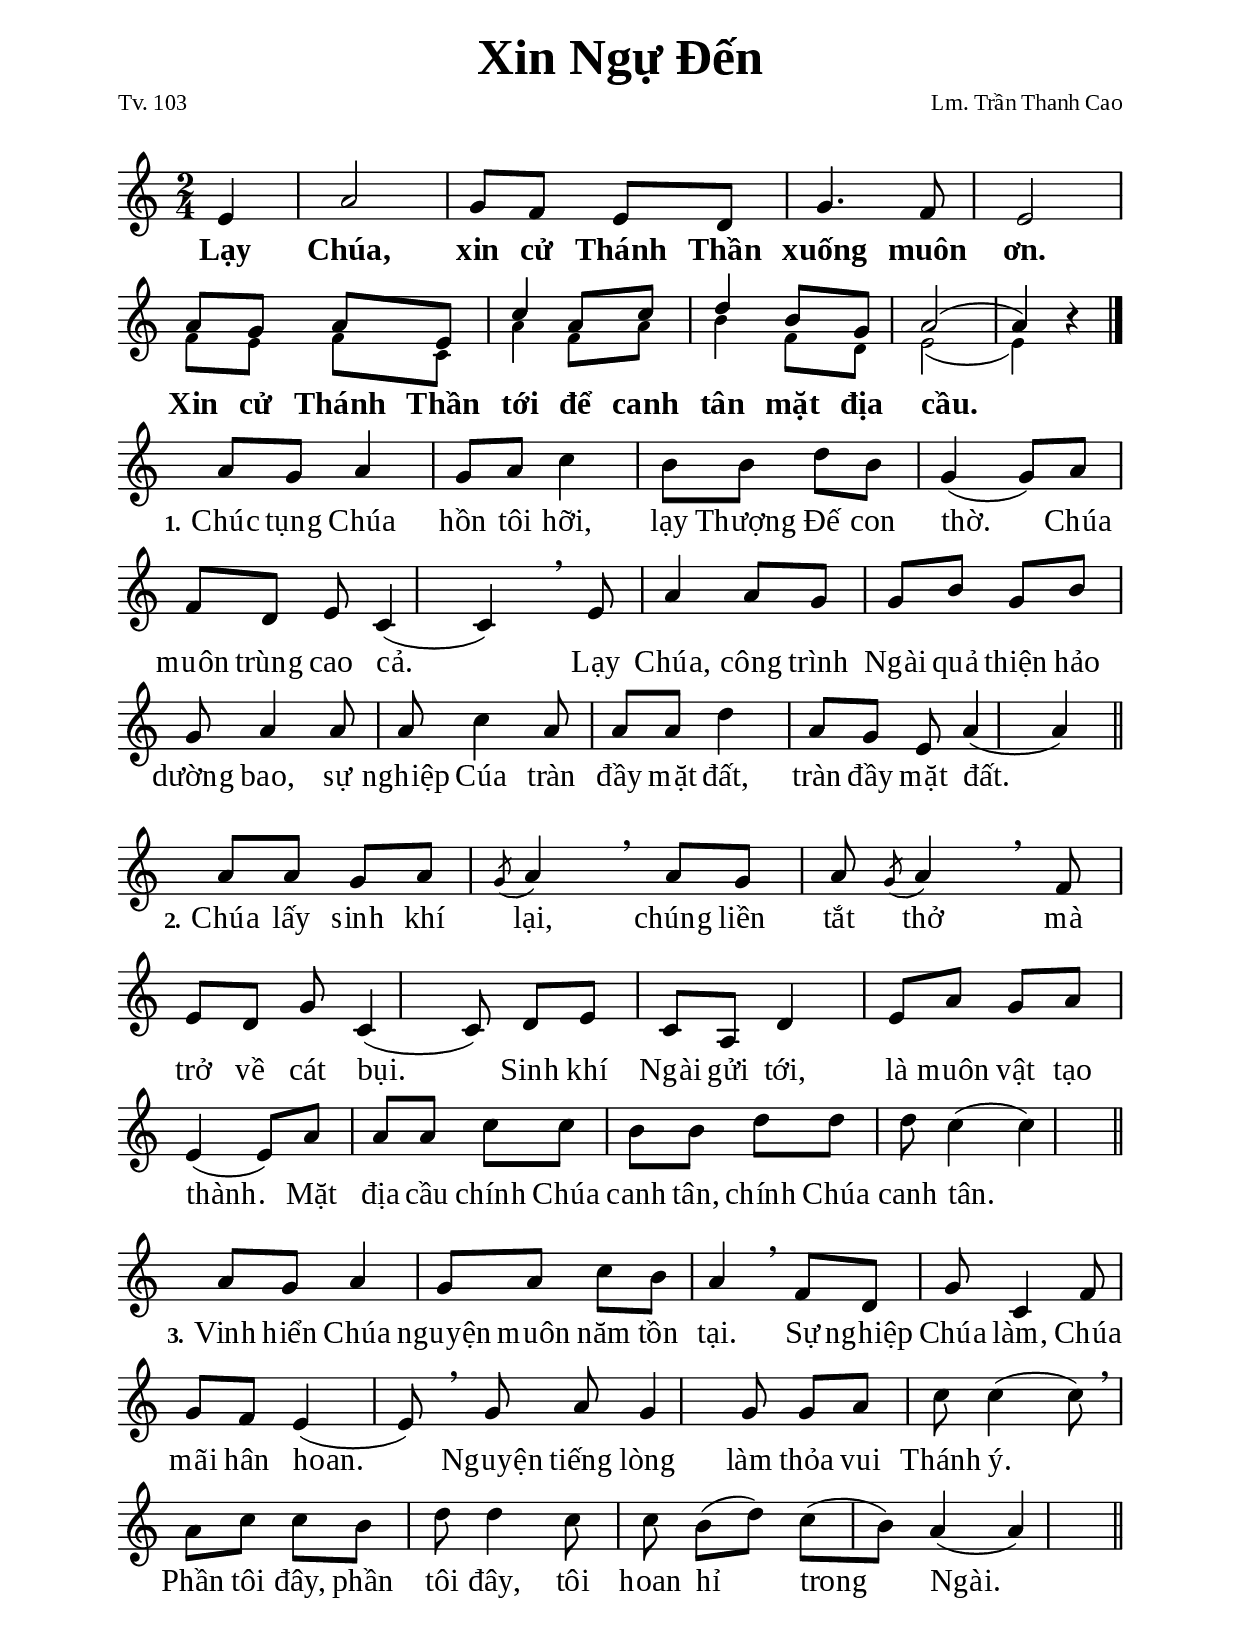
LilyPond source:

% Cài đặt chung
\version "2.20.0"
\include "english.ly"

\header {
  title = \markup { \fontsize #3 "Xin Ngự Đến" }
  poet = "Tv. 103"
  composer = "Lm. Trần Thanh Cao"
  arranger = " "
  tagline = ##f
}

\paper {
  #(set-paper-size "a4")
  top-margin = 10\mm
  bottom-margin = 10\mm
  left-margin = 20\mm
  right-margin = 20\mm
  indent = #0
  #(define fonts
    (make-pango-font-tree
      "Liberation Serif"
      "Liberation Serif"
      "Liberation Serif"
      (/ 20 20)))
  page-count = #1
}

% Nhạc điệp khúc
nhacDiepKhucSop= \relative c' {
  \partial 4 e4 |
  a2 |
  g8 f e d |
  g4. f8 |
  e2 |
  a8 g a e |
  c'4 a8 c |
  d4 b8 g | a2 ( |
  a4) r \bar "|."
}

nhacDiepKhucBass= \relative c' {
  \skip 4
  \skip 2
  \skip 2
  \skip 2
  \skip 2
  f8 e f c |
  a'4 f8 a |
  b4 f8 d |
  e2 ( |
  e4) r
}

% Nhạc phiên khúc
nhacPhienKhucMot = \relative c'' {
  a8 g a4 g8 a c4
  b8 b d b g4 (g8)
  a f d e c4 (c) \breathe
  e8 a4 a8 g g b g b g a4 a8 a c4 a8 a a d4
  a8 g e a4 (a) \bar "||"
}

nhacPhienKhucHai = \relative c'' {
  a8 a g a \acciaccatura g8 a4 \breathe
  a8 g a \acciaccatura g8 a4 \breathe
  f8 e d g c,4 (c8) d e c a d4
  e8 a g a e4 (e8)
  a a a c c b b d d d c4 (c) \bar "||"
}

nhacPhienKhucBa = \relative c'' {
  a8 g a4 g8 a c b a4 \breathe
  f8 d g c,4 f8 g f e4 (e8) \breathe
  g a g4 g8 g a c c4 (c8) \breathe
  a c c b d d4 c8 c b ([d]) c ([b]) a4 (a) \bar "||"
}

% Lời điệp khúc
loiDiepKhuc = \lyricmode {
  Lạy Chúa, xin cử Thánh Thần xuống muôn ơn.
  Xin cử Thánh Thần tới để canh tân mặt địa cầu.
}

% Lời phiên khúc
loiPhienKhucMot = \lyricmode {
  \set stanza = #"1."
  Chúc tụng Chúa hồn tôi hỡi,
  lạy Thượng Đế con thờ.
  Chúa muôn trùng cao cả.
  Lạy Chúa, công trình Ngài quả thiện hảo dường bao,
  sự nghiệp Cúa tràn đầy mặt đất, tràn đầy mặt đất.
}

loiPhienKhucHai = \lyricmode {
  \set stanza = #"2."
  Chúa lấy sinh khí lại, chúng liền tắt thở mà trở về cát bụi.
  Sinh khí Ngài gửi tới, là muôn vật tạo thành.
  Mặt địa cầu chính Chúa canh tân,
  chính Chúa canh tân.
}

loiPhienKhucBa = \lyricmode {
  \set stanza = #"3."
  Vinh hiển Chúa nguyện muôn năm tồn tại.
  Sự nghiệp Chúa làm, Chúa mãi hân hoan.
  Nguyện tiếng lòng làm thỏa vui Thánh ý.
  Phần tôi đây, phần tôi đây, tôi hoan hỉ trong Ngài.
}


% Dàn trang
\score {
  \new ChoirStaff <<
    \new Staff = diepKhuc \with {
        \consists "Merge_rests_engraver"
        \magnifyStaff #(magstep +1)
      }
      <<
      \new Voice = beSop {
        \voiceOne \key c \major \time 2/4 \nhacDiepKhucSop
      }
      \new Voice = beBas {
        \override NoteHead.font-size = #-2
        \voiceTwo \key c \major \time 2/4 \nhacDiepKhucBass
      }
    >>
    \new Lyrics \lyricsto beSop \loiDiepKhuc
  >>
  \layout {
    \override Lyrics.LyricText.font-series = #'bold
    \override Lyrics.LyricText.font-size = #+3
    \override Lyrics.LyricSpace.minimum-distance = #2.0
    \override Score.BarNumber.break-visibility = ##(#f #f #f)
    \override Score.SpacingSpanner.uniform-stretching = ##t
  }
}

\score {
  \new ChoirStaff <<
    \new Staff = phienKhuc \with {
        \magnifyStaff #(magstep +1)
      }
      <<
      \new Voice = beSop {
        \key c \major \time 2/4 \nhacPhienKhucMot
      }
    >>
    \new Lyrics \lyricsto beSop \loiPhienKhucMot
  >>
  \layout {
    \override Staff.TimeSignature.transparent = ##t
    \override Lyrics.LyricText.font-size = #+3
    \override Lyrics.LyricSpace.minimum-distance = #0.5
    \override Score.BarNumber.break-visibility = ##(#f #f #f)
    \override Score.SpacingSpanner.uniform-stretching = ##t
    \set Score.barAlways = ##t
    \set Score.defaultBarType = ""
  } 
}

\score {
  \new ChoirStaff <<
    \new Staff = phienKhuc \with {
        \magnifyStaff #(magstep +1)
      }
      <<
      \new Voice = beSop {
        \key c \major \time 2/4 \nhacPhienKhucHai
      }
    >>
    \new Lyrics \lyricsto beSop \loiPhienKhucHai
  >>
  \layout {
    \override Staff.TimeSignature.transparent = ##t
    \override Lyrics.LyricText.font-size = #+3
    \override Lyrics.LyricSpace.minimum-distance = #0.5
    \override Score.BarNumber.break-visibility = ##(#f #f #f)
    \override Score.SpacingSpanner.uniform-stretching = ##t
    \set Score.barAlways = ##t
    \set Score.defaultBarType = ""
  } 
}

\score {
  \new ChoirStaff <<
    \new Staff = phienKhuc \with {
        \magnifyStaff #(magstep +1)
      }
      <<
      \new Voice = beSop {
        \key c \major \time 2/4 \nhacPhienKhucBa
      }
    >>
    \new Lyrics \lyricsto beSop \loiPhienKhucBa
  >>
  \layout {
    \override Staff.TimeSignature.transparent = ##t
    \override Lyrics.LyricText.font-size = #+3
    \override Lyrics.LyricSpace.minimum-distance = #0.5
    \override Score.BarNumber.break-visibility = ##(#f #f #f)
    \override Score.SpacingSpanner.uniform-stretching = ##t
    \set Score.barAlways = ##t
    \set Score.defaultBarType = ""
  } 
}
